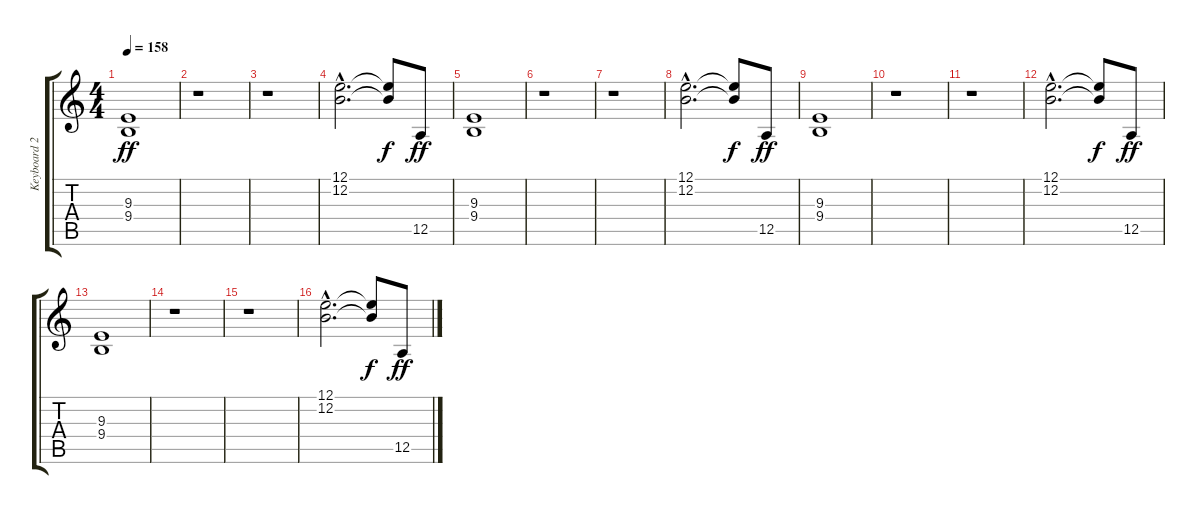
\track ("Keyboard 2" "Keyboard 2") {instrument brightacousticpiano}
\staff {score tabs}
\tuning (E4 B3 G3 D3 A2 E2) {hide}
\ts (4 4)
\tempo 158
\clef g2
\ks c
(9.3 9.4).1{dy ff} |
r.1 |
r.1 |
(12.1{hac} 12.2{hac}).2{d} (12.1{t} 12.2{t}).8{dy f} 12.5.8{dy ff} |
(9.3 9.4).1 |
r.1 |
r.1 |
(12.1{hac} 12.2{hac}).2{d} (12.1{t} 12.2{t}).8{dy f} 12.5.8{dy ff} |
(9.3 9.4).1 |
r.1 |
r.1 |
(12.1{hac} 12.2{hac}).2{d} (12.1{t} 12.2{t}).8{dy f} 12.5.8{dy ff} |
(9.3 9.4).1 |
r.1 |
r.1 |
(12.1{hac} 12.2{hac}).2{d} (12.1{t} 12.2{t}).8{dy f} 12.5.8{dy ff}
